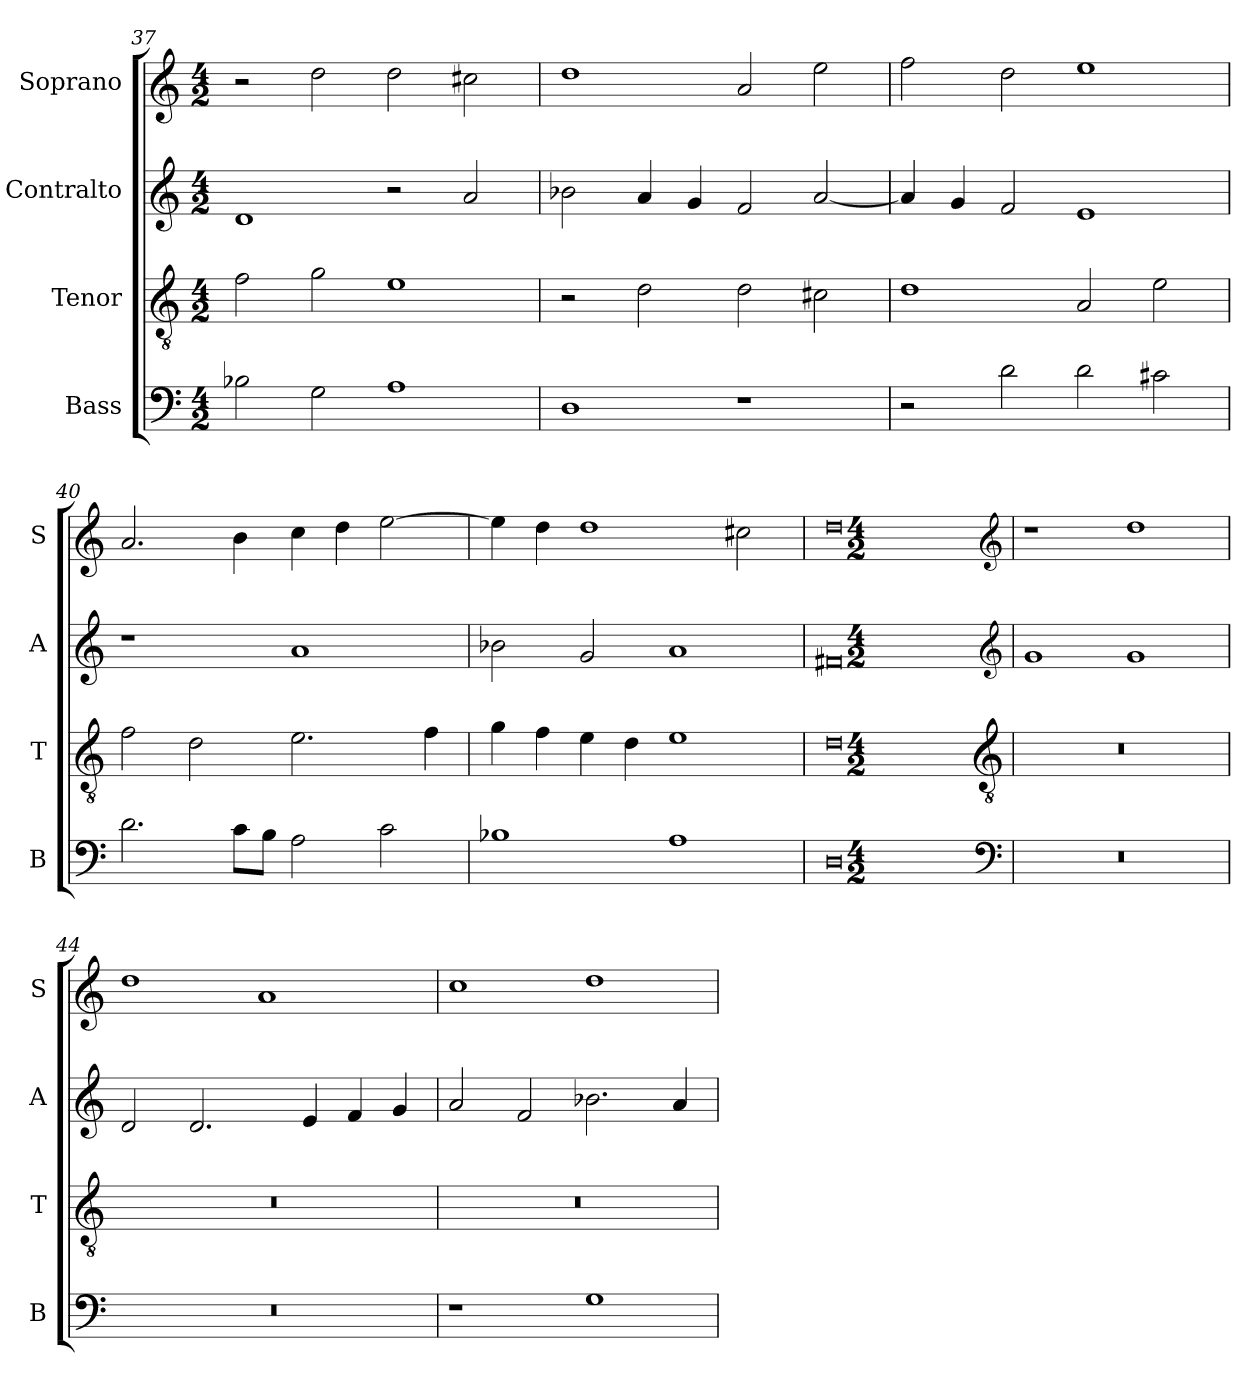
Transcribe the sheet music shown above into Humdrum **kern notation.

**kern	**kern	**kern	**kern
*part4	*part3	*part2	*part1
*staff4	*staff3	*staff2	*staff1
*I"Bass	*I"Tenor	*I"Contralto	*I"Soprano
*I'B	*I'T	*I'A	*I'S
*clefF4	*clefGv2	*clefG2	*clefG2
*k[]	*k[]	*k[]	*k[]
*D:dor	*D:dor	*D:dor	*D:dor
*M4/2	*M4/2	*M4/2	*M4/2
=37	=37	=37	=37
2B-X	2f	1d	2r
2G	2g	.	2dd
1A	1e	2r	2dd
.	.	2a	2cc#X
=38	=38	=38	=38
1D	2r	2b-X	1dd
.	2d	4a	.
.	.	4g	.
1r	2d	2f	2a
.	2c#X	[2a	2ee
=39	=39	=39	=39
2r	1d	4a]	2ff
.	.	4g	.
2d	.	2f	2dd
2d	2A	1e	1ee
2c#X	2e	.	.
=40	=40	=40	=40
2.d	2f	1r	2.a
.	2d	.	.
8c\L	.	.	4b
8B\J	.	.	.
2A	2.e	1a	4cc
.	.	.	4dd
2c	.	.	[2ee
.	4f	.	.
=41	=41	=41	=41
1B-X	4g	2b-X	4ee]
.	4f	.	4dd
.	4e	2g	1dd
.	4d	.	.
1A	1e	1a	.
.	.	.	2cc#X
=42	=42	=42	=42
0D	0d	0f#X	0dd
*clefF4	*clefGv2	*clefG2	*clefG2
*k[]	*k[]	*k[]	*k[]
*D:dor	*D:dor	*D:dor	*D:dor
*M4/2	*M4/2	*M4/2	*M4/2
=43	=43	=43	=43
0r	0r	1g	1r
.	.	1g	1dd
=44	=44	=44	=44
0r	0r	2d	1dd
.	.	2.d	.
.	.	.	1a
.	.	4e	.
.	.	4f	.
.	.	4g	.
=45	=45	=45	=45
1r	0r	2a	1cc
.	.	2f	.
1G	.	2.b-X	1dd
.	.	4a	.
=	=	=	=
*-	*-	*-	*-
